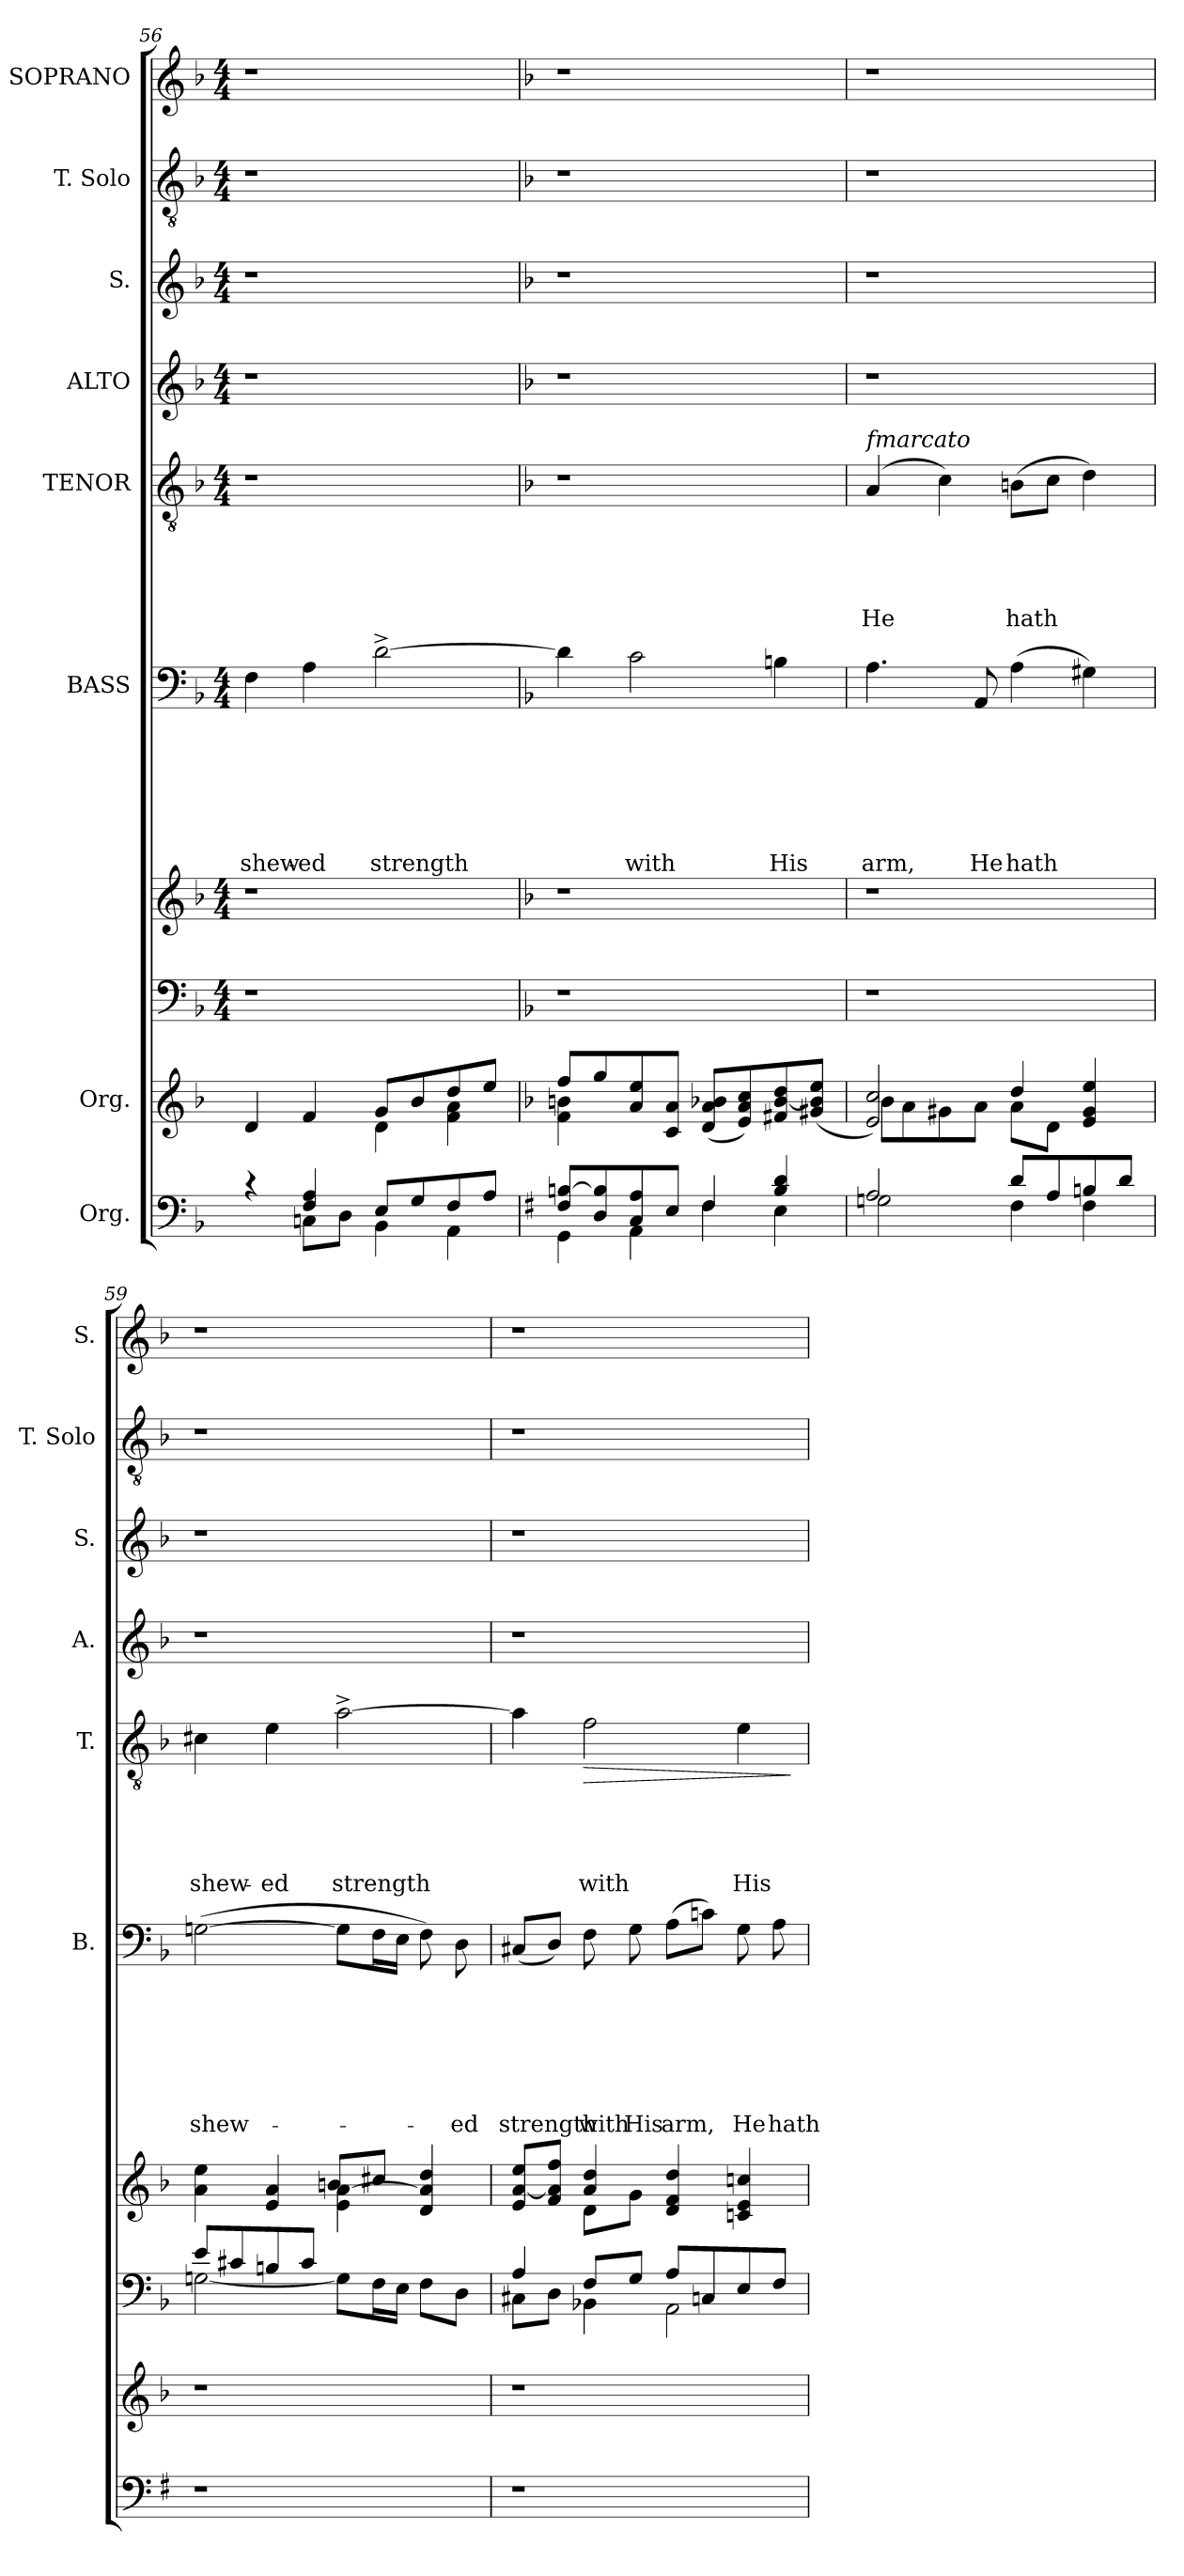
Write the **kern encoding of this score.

**kern	**kern	**kern	**kern	**kern	**text	**text	**text	**text	**text	**text	**text	**kern	**text	**text	**text	**text	**text	**dynam	**kern	**kern	**kern	**kern
*part10	*part9	*part8	*part7	*part6	*part6	*part6	*part6	*part6	*part6	*part6	*part6	*part5	*part5	*part5	*part5	*part5	*part5	*part5	*part4	*part3	*part2	*part1
*staff10	*staff9	*staff8	*staff7	*staff6	*staff6	*staff6	*staff6	*staff6	*staff6	*staff6	*staff6	*staff5	*staff5	*staff5	*staff5	*staff5	*staff5	*staff5	*staff4	*staff3	*staff2	*staff1
*I"Org.	*I"Org.	*	*	*I"BASS	*	*	*	*	*	*	*	*I"TENOR	*	*	*	*	*	*	*I"ALTO	*I"S.	*I"T. Solo	*I"SOPRANO
*	*	*	*	*I'B.	*	*	*	*	*	*	*	*I'T.	*	*	*	*	*	*	*I'A.	*I'S.	*I'T. Solo	*I'S.
*clefF4	*clefG2	*clefF4	*clefG2	*clefF4	*	*	*	*	*	*	*	*clefGv2	*	*	*	*	*	*	*clefG2	*clefG2	*clefGv2	*clefG2
*ITrd-3c-5	*	*	*	*	*	*	*	*	*	*	*	*	*	*	*	*	*	*	*	*	*	*
*k[b-e-]	*k[b-]	*k[b-]	*k[b-]	*k[b-]	*	*	*	*	*	*	*	*k[b-]	*	*	*	*	*	*	*k[b-]	*k[b-]	*k[b-]	*k[b-]
*B-:	*F:	*F:	*F:	*F:	*	*	*	*	*	*	*	*F:	*	*	*	*	*	*	*F:	*F:	*F:	*F:
*	*	*M4/4	*M4/4	*M4/4	*	*	*	*	*	*	*	*M4/4	*	*	*	*	*	*	*M4/4	*M4/4	*M4/4	*M4/4
=56	=56	=56	=56	=56	=56	=56	=56	=56	=56	=56	=56	=56	=56	=56	=56	=56	=56	=56	=56	=56	=56	=56
*^	*^	*	*	*	*	*	*	*	*	*	*	*	*	*	*	*	*	*	*	*	*	*
!	!	!	!	!	!	!	!	!	!	!	!	!	!LO:LY:b	!	!	!	!	!	!	!	!	!	!	!
4rc	4ryy	4d/	2ryy	1r	1r	4F\	.	.	.	.	.	.	shew-	1r	.	.	.	.	.	.	1r	1r	1r	1r
!	!	!	!	!	!	!	!	!	!	!	!	!	!LO:LY:b	!	!	!	!	!	!	!	!	!	!	!
4B-/ 4d/	8Fn\L	4f/	.	.	.	4A\	.	.	.	.	.	.	-ed	.	.	.	.	.	.	.	.	.	.	.
.	8G\J	.	.	.	.	.	.	.	.	.	.	.	.	.	.	.	.	.	.	.	.	.	.	.
!	!	!	!	!	!	!	!	!	!	!	!	!	!LO:LY:b	!	!	!	!	!	!	!	!	!	!	!
8A/L	4E-\	8g/L	4d\	.	.	[>2d^>\	.	.	.	.	.	.	strength	.	.	.	.	.	.	.	.	.	.	.
8c/	.	8b-/	.	.	.	.	.	.	.	.	.	.	.	.	.	.	.	.	.	.	.	.	.	.
8B-/	4D\	8dd/	4f\ 4a\	.	.	.	.	.	.	.	.	.	.	.	.	.	.	.	.	.	.	.	.	.
8d/J	.	8ee/J	.	.	.	.	.	.	.	.	.	.	.	.	.	.	.	.	.	.	.	.	.	.
=57	=57	=57	=57	=57	=57	=57	=57	=57	=57	=57	=57	=57	=57	=57	=57	=57	=57	=57	=57	=57	=57	=57	=57	=57
*k[]	*	*	*	*	*	*	*	*	*	*	*	*	*	*	*	*	*	*	*	*	*	*	*	*
*C:	*	*	*	*	*	*	*	*	*	*	*	*	*	*	*	*	*	*	*	*	*	*	*	*
8B/ [>8en/L	4C\	8ff/L	4f\ 4bn\	1r	1r	4d\]	.	.	.	.	.	.	.	1r	.	.	.	.	.	.	1r	1r	1r	1r
8G/ 8e/]	.	8gg/	.	.	.	.	.	.	.	.	.	.	.	.	.	.	.	.	.	.	.	.	.	.
!	!	!	!	!	!	!	!	!	!	!	!	!	!LO:LY:b	!	!	!	!	!	!	!	!	!	!	!
8F/ 8d/	4D\	8a/ 8ee/	2.ryy	.	.	2c\	.	.	.	.	.	.	with	.	.	.	.	.	.	.	.	.	.	.
8A/J	.	8c/ 8a/J	.	.	.	.	.	.	.	.	.	.	.	.	.	.	.	.	.	.	.	.	.	.
4B/	4B\	(<8d/ 8a/ 8b-X/L	.	.	.	.	.	.	.	.	.	.	.	.	.	.	.	.	.	.	.	.	.	.
.	.	8e/ 8a/ 8cc/)	.	.	.	.	.	.	.	.	.	.	.	.	.	.	.	.	.	.	.	.	.	.
!	!	!	!	!	!	!	!	!	!	!	!	!	!LO:LY:b	!	!	!	!	!	!	!	!	!	!	!
4e/ 4g/	4A\	8f#X/ [>8b-/ 8dd/	.	.	.	4Bn\	.	.	.	.	.	.	His	.	.	.	.	.	.	.	.	.	.	.
.	.	(<8g#X/ 8b-/] 8ee/J	.	.	.	.	.	.	.	.	.	.	.	.	.	.	.	.	.	.	.	.	.	.
=58	=58	=58	=58	=58	=58	=58	=58	=58	=58	=58	=58	=58	=58	=58	=58	=58	=58	=58	=58	=58	=58	=58	=58	=58
!	!	!	!	!	!	!	!	!	!	!	!	!	!	!LO:TX:a:i:t=fmarcato	!	!	!	!	!	!	!	!	!	!
!	!	!	!	!	!	!	!	!	!	!	!	!	!LO:LY:b	!	!	!	!	!	!LO:LY:b	!	!	!	!	!
2d/	2cn\	2e/ 2cc/)	8b-\L	1r	1r	4.A\	.	.	.	.	.	.	arm,	(4A/	.	.	.	.	He	.	1r	1r	1r	1r
.	.	.	8a\	.	.	.	.	.	.	.	.	.	.	.	.	.	.	.	.	.	.	.	.	.
.	.	.	8g#X\	.	.	.	.	.	.	.	.	.	.	4c\)	.	.	.	.	.	.	.	.	.	.
!	!	!	!	!	!	!	!	!	!	!	!	!	!LO:LY:b	!	!	!	!	!	!	!	!	!	!	!
.	.	.	8a\J	.	.	8AA/	.	.	.	.	.	.	He	.	.	.	.	.	.	.	.	.	.	.
!	!	!	!	!	!	!	!	!	!	!	!	!	!LO:LY:b	!	!	!	!	!	!LO:LY:b	!	!	!	!	!
8g/L	4B\	4dd/	8a\L	.	.	(>4A\	.	.	.	.	.	.	hath	(>8Bn\L	.	.	.	.	hath	.	.	.	.	.
8d/	.	.	8d\J	.	.	.	.	.	.	.	.	.	.	8c\J	.	.	.	.	.	.	.	.	.	.
8en/	4B\	4e/ 4g#/ 4ee/	4ryy	.	.	4G#X\)	.	.	.	.	.	.	.	4d\)	.	.	.	.	.	.	.	.	.	.
8g/J	.	.	.	.	.	.	.	.	.	.	.	.	.	.	.	.	.	.	.	.	.	.	.	.
*v	*v	*	*	*	*	*	*	*	*	*	*	*	*	*	*	*	*	*	*	*	*	*	*	*
*	*v	*v	*	*	*	*	*	*	*	*	*	*	*	*	*	*	*	*	*	*	*	*	*
!!LO:LB:g=z
=59	=59	=59	=59	=59	=59	=59	=59	=59	=59	=59	=59	=59	=59	=59	=59	=59	=59	=59	=59	=59	=59	=59
*	*	*^	*^	*	*	*	*	*	*	*	*	*	*	*	*	*	*	*	*	*	*	*
!	!	!	!	!	!	!	!	!	!	!	!	!	!LO:LY:b	!	!	!	!	!	!LO:LY:b	!	!	!	!	!
1r	1r	8e/L	[<2Gn\	4a\ 4ee\	2ryy	(>[>2Gn\	.	.	.	.	.	.	shew-	4c#X\	.	.	.	.	shew-	.	1r	1r	1r	1r
.	.	8c#X/	.	.	.	.	.	.	.	.	.	.	.	.	.	.	.	.	.	.	.	.	.	.
!	!	!	!	!	!	!	!	!	!	!	!	!	!	!	!	!	!	!	!LO:LY:b	!	!	!	!	!
.	.	8Bn/	.	4e/ 4a/	.	.	.	.	.	.	.	.	.	4e\	.	.	.	.	-ed	.	.	.	.	.
.	.	8c#/J	.	.	.	.	.	.	.	.	.	.	.	.	.	.	.	.	.	.	.	.	.	.
!	!	!	!	!	!	!	!	!	!	!	!	!	!	!	!	!	!	!	!LO:LY:b	!	!	!	!	!
.	.	2ryy	8G\L]	4e\ [<4a\	8bn/L	8G\L]	.	.	.	.	.	.	.	[>2a^>\	.	.	.	.	strength	.	.	.	.	.
.	.	.	16F\L	.	8cc#X/J	16F\L	.	.	.	.	.	.	.	.	.	.	.	.	.	.	.	.	.	.
.	.	.	16E\JJ	.	.	16E\JJ	.	.	.	.	.	.	.	.	.	.	.	.	.	.	.	.	.	.
.	.	.	8F\L	4d/ 4a/] 4dd/	4ryy	8F\)	.	.	.	.	.	.	.	.	.	.	.	.	.	.	.	.	.	.
!	!	!	!	!	!	!	!	!	!	!	!	!	!LO:LY:b	!	!	!	!	!	!	!	!	!	!	!
.	.	.	8D\J	.	.	8D\	.	.	.	.	.	.	-ed	.	.	.	.	.	.	.	.	.	.	.
=60	=60	=60	=60	=60	=60	=60	=60	=60	=60	=60	=60	=60	=60	=60	=60	=60	=60	=60	=60	=60	=60	=60	=60	=60
!	!	!	!	!	!	!	!	!	!	!	!	!	!LO:LY:b	!	!	!	!	!	!	!	!	!	!	!
1r	1r	4A/	8C#X\L	8e/ [>8a/ 8ee/L	4ryy	(<8C#X/L	.	.	.	.	.	.	strength	4a\]	.	.	.	.	.	.	1r	1r	1r	1r
.	.	.	8D\J	8f/ 8a/] 8ff/J	.	8D/J)	.	.	.	.	.	.	.	.	.	.	.	.	.	.	.	.	.	.
!	!	!	!	!	!	!	!	!	!	!	!	!	!LO:LY:b	!	!	!	!	!	!LO:LY:b	!LO:HP:b	!	!	!	!
.	.	8F/L	4BB-X\	4a/ 4dd/	8d\L	8F\	.	.	.	.	.	.	with	2f\	.	.	.	.	with	>	.	.	.	.
!	!	!	!	!	!	!	!	!	!	!	!	!	!LO:LY:b	!	!	!	!	!	!	!	!	!	!	!
.	.	8G/J	.	.	8g\J	8G\	.	.	.	.	.	.	His	.	.	.	.	.	.	.	.	.	.	.
!	!	!	!	!	!	!	!	!	!	!	!	!	!LO:LY:b	!	!	!	!	!	!	!	!	!	!	!
.	.	8A/L	2AA\	4d/ 4f/ 4dd/	2ryy	(>8A\L	.	.	.	.	.	.	arm,	.	.	.	.	.	.	.	.	.	.	.
.	.	8Cn/	.	.	.	8cn\J)	.	.	.	.	.	.	.	.	.	.	.	.	.	.	.	.	.	.
!	!	!	!	!	!	!	!	!	!	!	!	!	!LO:LY:b	!	!	!	!	!	!LO:LY:b	!	!	!	!	!
.	.	8E/	.	4cn/ 4e/ 4ccn/	.	8G\	.	.	.	.	.	.	He	4e\	.	.	.	.	His	.	.	.	.	.
!	!	!	!	!	!	!	!	!	!	!	!	!	!LO:LY:b	!	!	!	!	!	!	!	!	!	!	!
.	.	8F/J	.	.	.	8A\	.	.	.	.	.	.	hath	.	.	.	.	.	.	.	.	.	.	.
*	*	*v	*v	*	*	*	*	*	*	*	*	*	*	*	*	*	*	*	*	*	*	*	*	*
*	*	*	*v	*v	*	*	*	*	*	*	*	*	*	*	*	*	*	*	*	*	*	*	*
.	.	.	.	.	.	.	.	.	.	.	.	.	.	.	.	.	.	]	.	.	.	.
=	=	=	=	=	=	=	=	=	=	=	=	=	=	=	=	=	=	=	=	=	=	=
*-	*-	*-	*-	*-	*-	*-	*-	*-	*-	*-	*-	*-	*-	*-	*-	*-	*-	*-	*-	*-	*-	*-
